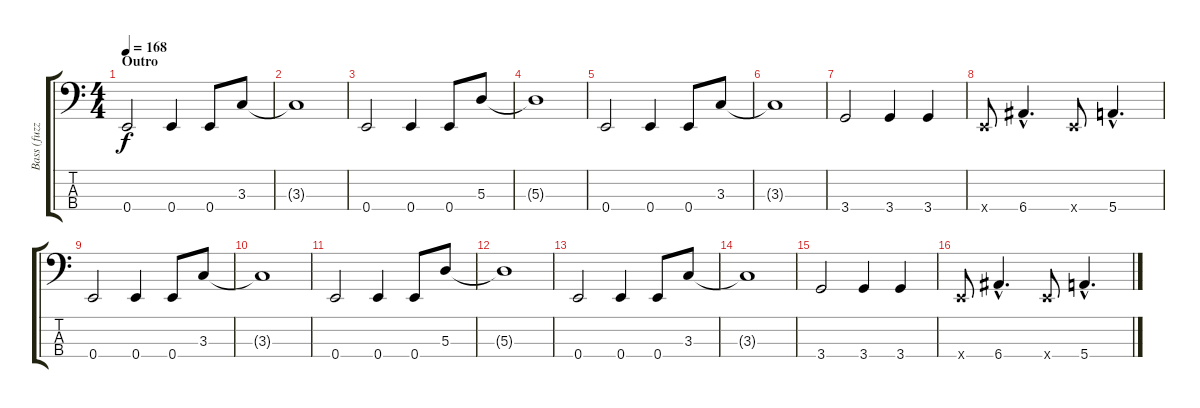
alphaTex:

\track ("Bass (fuzzy tone added in lead)" "Bass (fuzz") {instrument electricbasspick}
\staff {score tabs}
\tuning (G2 D2 A1 E1) {hide}
\ts (4 4)
\section ("" "Outro")
\tempo 168
\clef f4
\ks c
0.4.2{dy f} 0.4.4 0.4.8 3.3.8 |
3.3{t}.1 |
0.4.2 0.4.4 0.4.8 5.3.8 |
5.3{t}.1 |
0.4.2 0.4.4 0.4.8 3.3.8 |
3.3{t}.1 |
3.4.2 3.4.4 3.4.4 |
0.4{x}.8 6.4{hac}.4{d} 0.4{x}.8 5.4{hac}.4{d} |
0.4.2 0.4.4 0.4.8 3.3.8 |
3.3{t}.1 |
0.4.2 0.4.4 0.4.8 5.3.8 |
5.3{t}.1 |
0.4.2 0.4.4 0.4.8 3.3.8 |
3.3{t}.1 |
3.4.2 3.4.4 3.4.4 |
0.4{x}.8 6.4{hac}.4{d} 0.4{x}.8 5.4{hac}.4{d}
